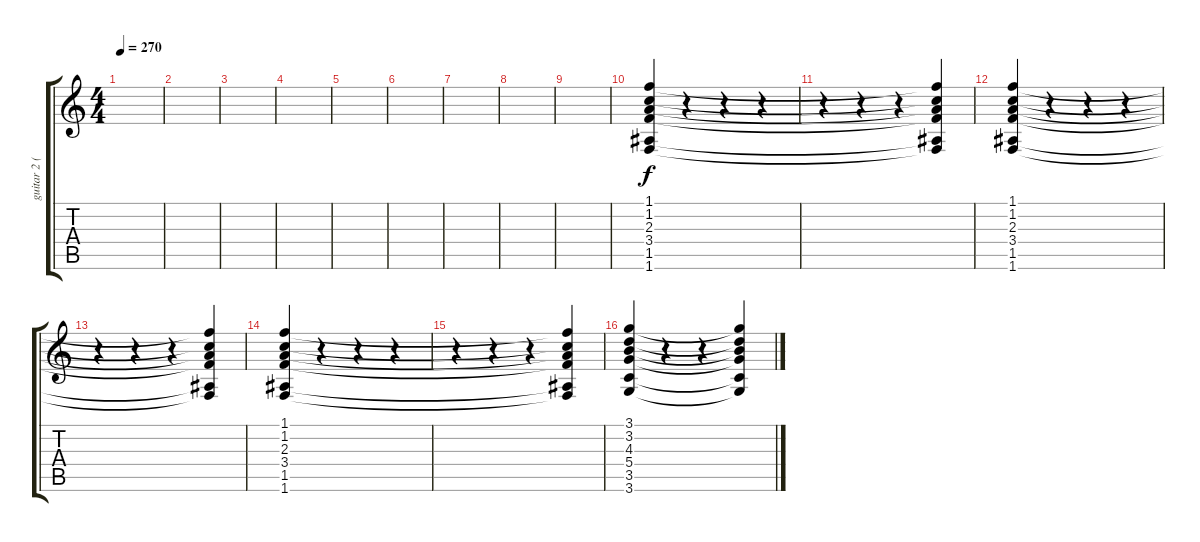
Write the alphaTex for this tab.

\track ("guitar 2 (distorted)" "guitar 2 (") {instrument distortionguitar}
\staff {score tabs}
\tuning (E4 B3 G3 D3 A2 E2) {hide}
\ts (4 4)
\tempo 270
\clef g2
\ks c
|
|
|
|
|
|
|
|
|
(1.1 1.2 2.3 3.4 1.5 1.6).4 r.4 r.4 r.4 |
r.4 r.4 r.4 (1.1{t} 1.2{t} 2.3{t} 3.4{t} 1.5{t} 1.6{t}).4 |
(1.1 1.2 2.3 3.4 1.5 1.6).4 r.4 r.4 r.4 |
r.4 r.4 r.4 (1.1{t} 1.2{t} 2.3{t} 3.4{t} 1.5{t} 1.6{t}).4 |
(1.1 1.2 2.3 3.4 1.5 1.6).4 r.4 r.4 r.4 |
r.4 r.4 r.4 (1.1{t} 1.2{t} 2.3{t} 3.4{t} 1.5{t} 1.6{t}).4 |
(3.1 3.2 4.3 5.4 3.5 3.6).4 r.4 r.4 (3.1{t} 3.2{t} 4.3{t} 5.4{t} 3.5{t} 3.6{t}).4
